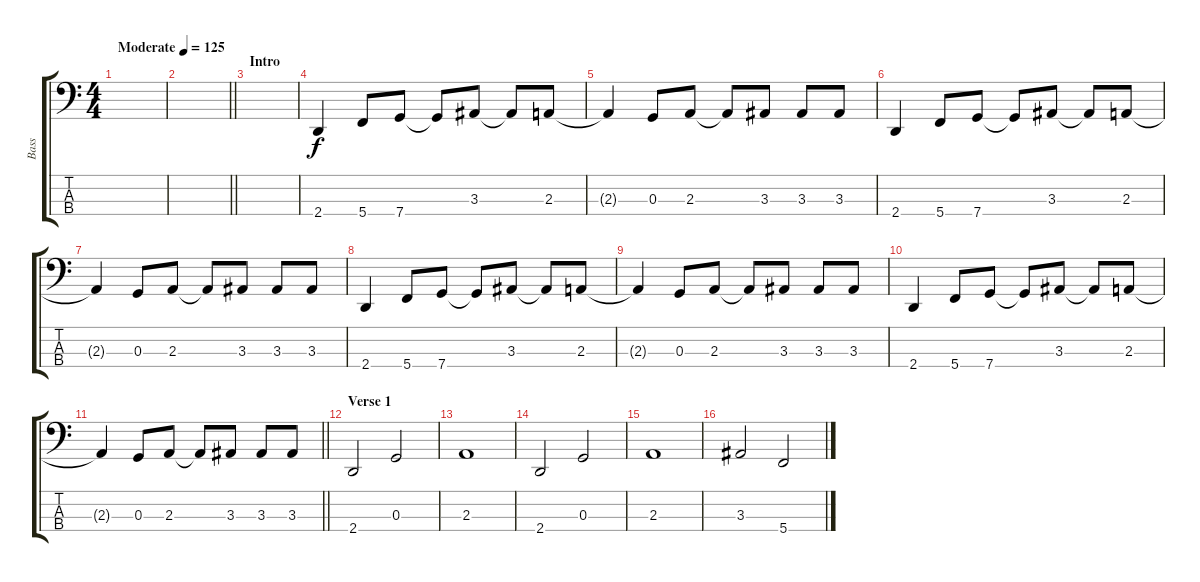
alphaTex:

\track ("Bass" "Bass") {instrument electricbassfinger}
\staff {score tabs}
\tuning (F2 C2 G1 C1) {hide}
\ts (4 4)
\tempo (125 "Moderate")
\clef f4
\ks c
|
\barLineRight lightlight
|
\section ("" "Intro")
|
2.4.4 5.4.8 7.4.8 7.4{t}.8 3.3.8 3.3{t}.8 2.3.8 |
2.3{t}.4 0.3.8 2.3.8 2.3{t}.8 3.3.8 3.3.8 3.3.8 |
2.4.4 5.4.8 7.4.8 7.4{t}.8 3.3.8 3.3{t}.8 2.3.8 |
2.3{t}.4 0.3.8 2.3.8 2.3{t}.8 3.3.8 3.3.8 3.3.8 |
2.4.4 5.4.8 7.4.8 7.4{t}.8 3.3.8 3.3{t}.8 2.3.8 |
2.3{t}.4 0.3.8 2.3.8 2.3{t}.8 3.3.8 3.3.8 3.3.8 |
2.4.4 5.4.8 7.4.8 7.4{t}.8 3.3.8 3.3{t}.8 2.3.8 |
\barLineRight lightlight
2.3{t}.4 0.3.8 2.3.8 2.3{t}.8 3.3.8 3.3.8 3.3.8 |
\section ("" "Verse 1")
2.4.2 0.3.2 |
2.3.1 |
2.4.2 0.3.2 |
2.3.1 |
3.3.2 5.4.2
